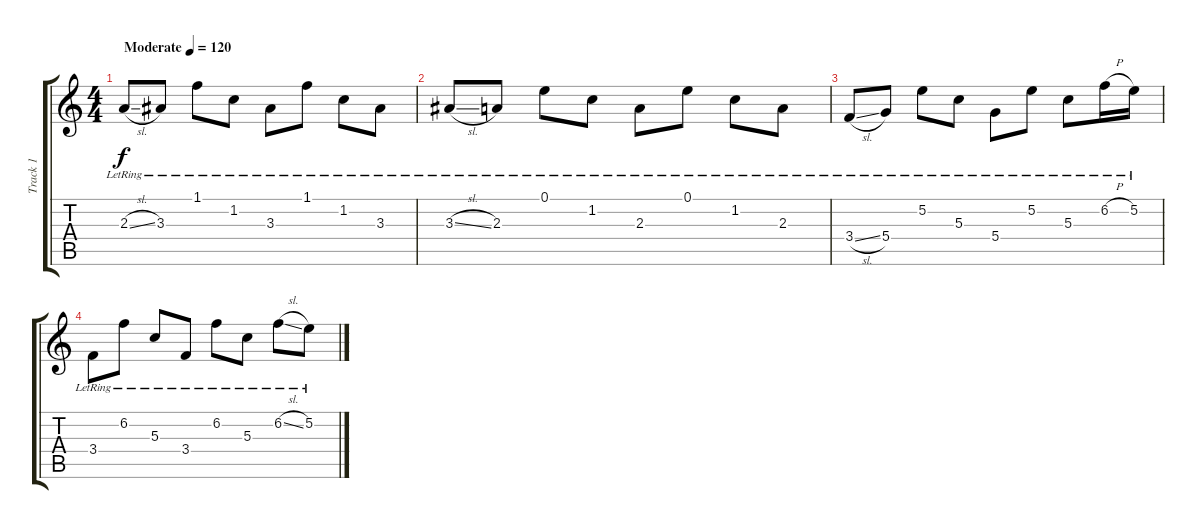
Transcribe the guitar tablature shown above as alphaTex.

\track ("Track 1" "Track 1") {instrument electricguitarclean}
\staff {score tabs}
\tuning (E4 B3 G3 D3 A2 E2) {hide}
\ts (4 4)
\tempo (120 "Moderate")
\clef g2
\ks c
2.3{sl lr}.8{dy f instrument electricguitarclean} 3.3{lr}.8 1.1{lr}.8 1.2{lr}.8 3.3{lr}.8 1.1{lr}.8 1.2{lr}.8 3.3{lr}.8 |
3.3{sl lr}.8 2.3{lr}.8 0.1{lr}.8 1.2{lr}.8 2.3{lr}.8 0.1{lr}.8 1.2{lr}.8 2.3{lr}.8 |
3.4{sl lr}.8 5.4{lr}.8 5.2{lr}.8 5.3{lr}.8 5.4{lr}.8 5.2{lr}.8 5.3{lr}.8 6.2{h lr}.16 5.2{lr}.16 |
3.4{lr}.8 6.2{lr}.8 5.3{lr}.8 3.4{lr}.8 6.2{lr}.8 5.3{lr}.8 6.2{sl lr}.8 5.2{lr}.8
